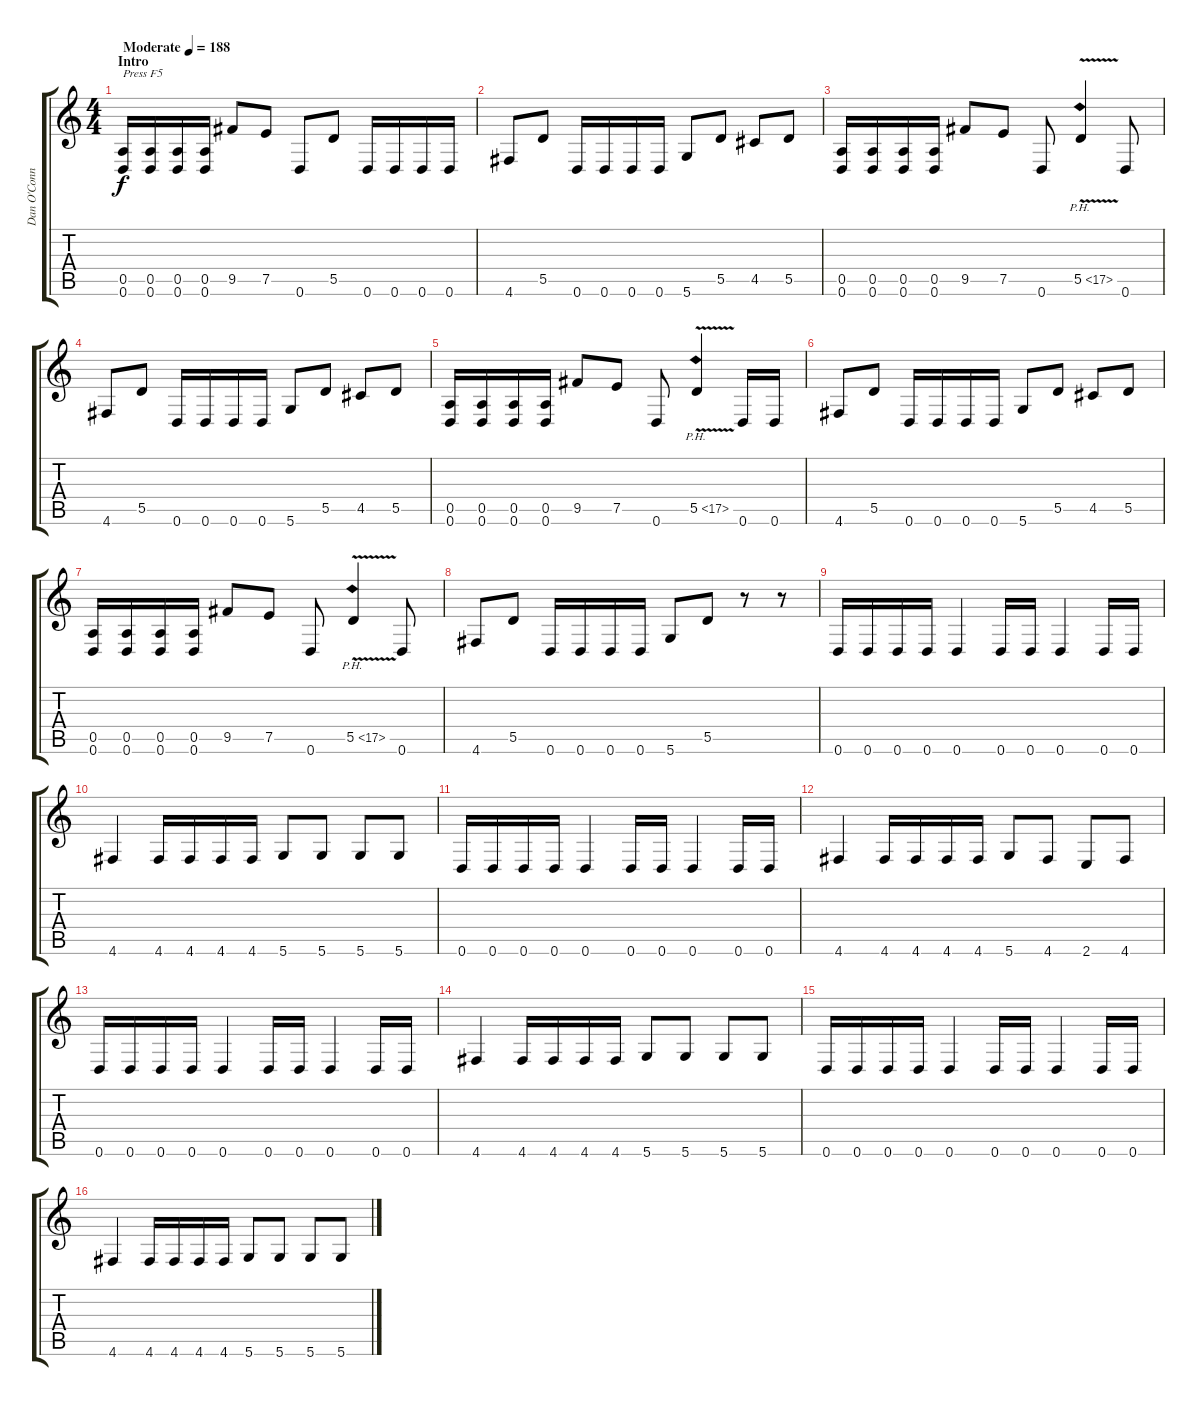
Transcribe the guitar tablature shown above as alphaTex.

\track ("Dan O'Connor" "Dan O'Conn") {instrument distortionguitar}
\staff {score tabs}
\tuning (E4 B3 G3 D3 A2 D2) {hide}
\ts (4 4)
\section ("" "Intro")
\tempo (188 "Moderate")
\clef g2
\ks c
(0.5 0.6).16{txt "Press F5" dy f instrument distortionguitar} (0.5 0.6).16 (0.5 0.6).16 (0.5 0.6).16 9.5.8 7.5.8 0.6.8 5.5.8 0.6.16 0.6.16 0.6.16 0.6.16 |
4.6.8 5.5.8 0.6.16 0.6.16 0.6.16 0.6.16 5.6.8 5.5.8 4.5.8 5.5.8 |
(0.5 0.6).16 (0.5 0.6).16 (0.5 0.6).16 (0.5 0.6).16 9.5.8 7.5.8 0.6.8 5.5{ph 12 v}.4 0.6.8 |
4.6.8 5.5.8 0.6.16 0.6.16 0.6.16 0.6.16 5.6.8 5.5.8 4.5.8 5.5.8 |
(0.5 0.6).16 (0.5 0.6).16 (0.5 0.6).16 (0.5 0.6).16 9.5.8 7.5.8 0.6.8 5.5{ph 12 v}.4 0.6.16 0.6.16 |
4.6.8 5.5.8 0.6.16 0.6.16 0.6.16 0.6.16 5.6.8 5.5.8 4.5.8 5.5.8 |
(0.5 0.6).16 (0.5 0.6).16 (0.5 0.6).16 (0.5 0.6).16 9.5.8 7.5.8 0.6.8 5.5{ph 12 v}.4 0.6.8 |
4.6.8 5.5.8 0.6.16 0.6.16 0.6.16 0.6.16 5.6.8 5.5.8 r.8 r.8 |
0.6.16 0.6.16 0.6.16 0.6.16 0.6.4 0.6.16 0.6.16 0.6.4 0.6.16 0.6.16 |
4.6.4 4.6.16 4.6.16 4.6.16 4.6.16 5.6.8 5.6.8 5.6.8 5.6.8 |
0.6.16 0.6.16 0.6.16 0.6.16 0.6.4 0.6.16 0.6.16 0.6.4 0.6.16 0.6.16 |
4.6.4 4.6.16 4.6.16 4.6.16 4.6.16 5.6.8 4.6.8 2.6.8 4.6.8 |
0.6.16 0.6.16 0.6.16 0.6.16 0.6.4 0.6.16 0.6.16 0.6.4 0.6.16 0.6.16 |
4.6.4 4.6.16 4.6.16 4.6.16 4.6.16 5.6.8 5.6.8 5.6.8 5.6.8 |
0.6.16 0.6.16 0.6.16 0.6.16 0.6.4 0.6.16 0.6.16 0.6.4 0.6.16 0.6.16 |
4.6.4 4.6.16 4.6.16 4.6.16 4.6.16 5.6.8 5.6.8 5.6.8 5.6.8
